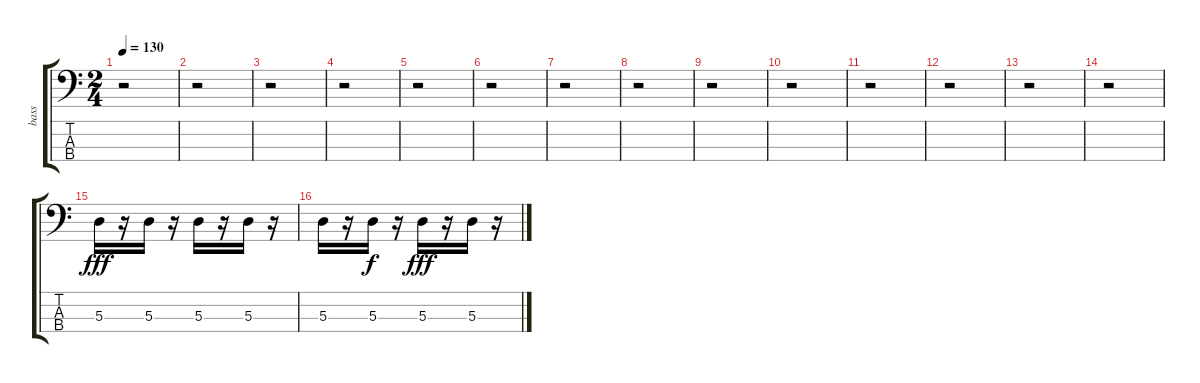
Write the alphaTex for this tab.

\track ("bass" "bass") {solo instrument electricbassfinger}
\staff {score tabs}
\tuning (G2 D2 A1 E1) {hide}
\ts (2 4)
\tempo 130
\clef f4
\ks c
r.2{dy f} |
r.2 |
r.2 |
r.2 |
r.2 |
r.2 |
r.2 |
r.2 |
r.2 |
r.2 |
r.2 |
r.2 |
r.2 |
r.2 |
5.3.16{dy fff} r.16 5.3.16 r.16 5.3.16 r.16 5.3.16 r.16 |
5.3.16 r.16 5.3.16{dy f} r.16 5.3.16{dy fff} r.16 5.3.16 r.16
